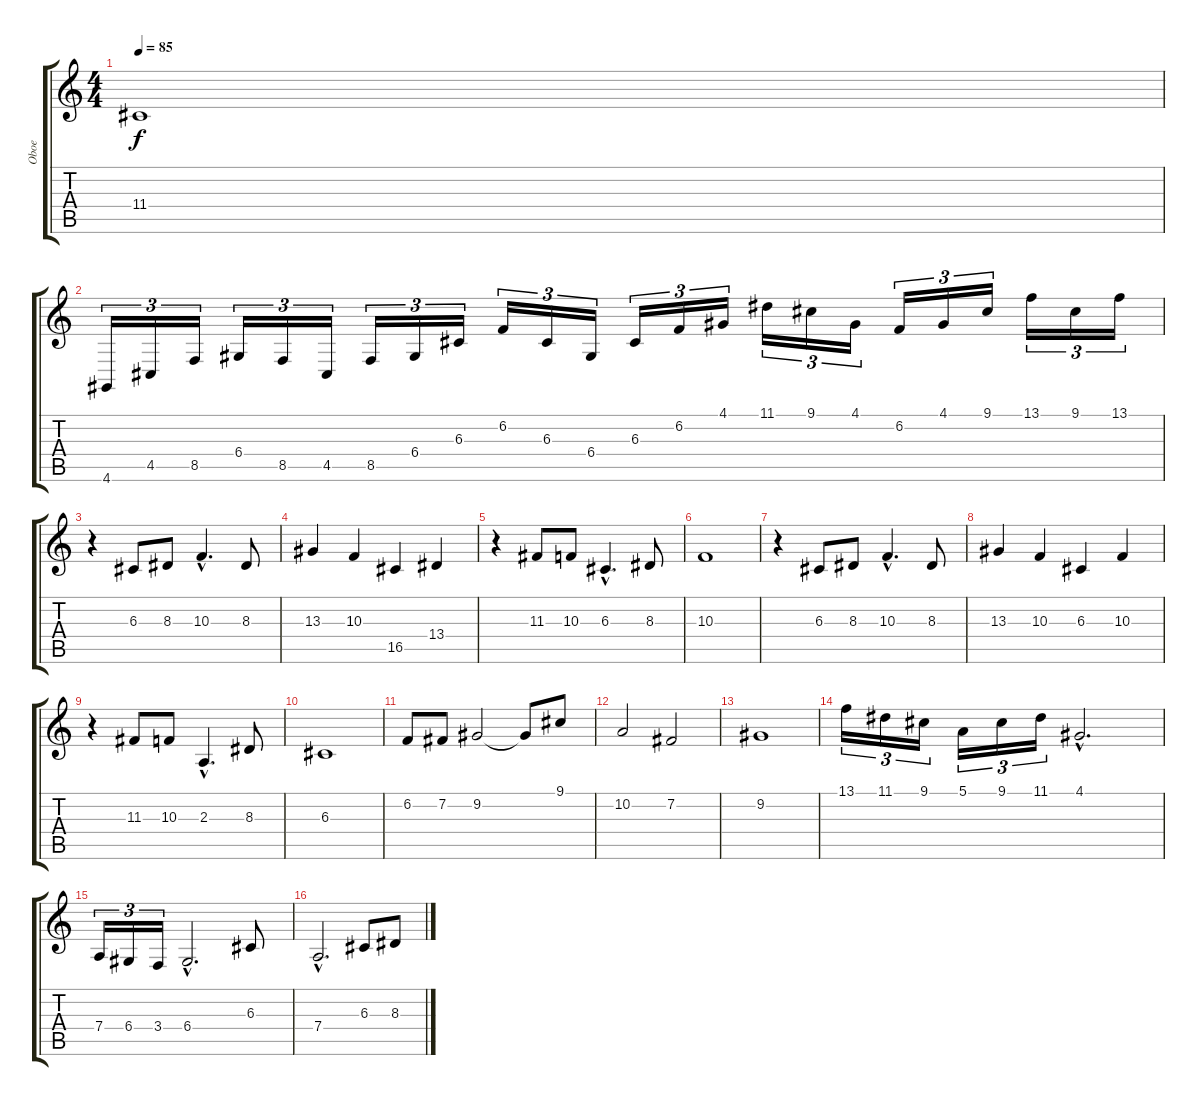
\track ("Oboe" "Oboe") {instrument oboe}
\staff {score tabs}
\tuning (E4 B3 G3 D3 A2 E2) {hide}
\ts (4 4)
\tempo 85
\clef g2
\ks c
11.4.1{dy f} |
4.6.16{tu (3 2)} 4.5.16{tu (3 2)} 8.5.16{tu (3 2)} 6.4.16{tu (3 2)} 8.5.16{tu (3 2)} 4.5.16{tu (3 2)} 8.5.16{tu (3 2)} 6.4.16{tu (3 2)} 6.3.16{tu (3 2)} 6.2.16{tu (3 2)} 6.3.16{tu (3 2)} 6.4.16{tu (3 2)} 6.3.16{tu (3 2)} 6.2.16{tu (3 2)} 4.1.16{tu (3 2)} 11.1.16{tu (3 2)} 9.1.16{tu (3 2)} 4.1.16{tu (3 2)} 6.2.16{tu (3 2)} 4.1.16{tu (3 2)} 9.1.16{tu (3 2)} 13.1.16{tu (3 2)} 9.1.16{tu (3 2)} 13.1.16{tu (3 2)} |
r.4 6.3.8 8.3.8 10.3{hac}.4{d} 8.3.8 |
13.3.4 10.3.4 16.5.4 13.4.4 |
r.4 11.3.8 10.3.8 6.3{hac}.4{d} 8.3.8 |
10.3.1 |
r.4 6.3.8 8.3.8 10.3{hac}.4{d} 8.3.8 |
13.3.4 10.3.4 6.3.4 10.3.4 |
r.4 11.3.8 10.3.8 2.3{hac}.4{d} 8.3.8 |
6.3.1 |
6.2.8 7.2.8 9.2.2 9.2{t}.8 9.1.8 |
10.2.2 7.2.2 |
9.2.1 |
13.1.16{tu (3 2)} 11.1.16{tu (3 2)} 9.1.16{tu (3 2)} 5.1.16{tu (3 2)} 9.1.16{tu (3 2)} 11.1.16{tu (3 2)} 4.1{hac}.2{d} |
7.4.16{tu (3 2)} 6.4.16{tu (3 2)} 3.4.16{tu (3 2)} 6.4{hac}.2{d} 6.3.8 |
7.4{hac}.2{d} 6.3.8 8.3.8
